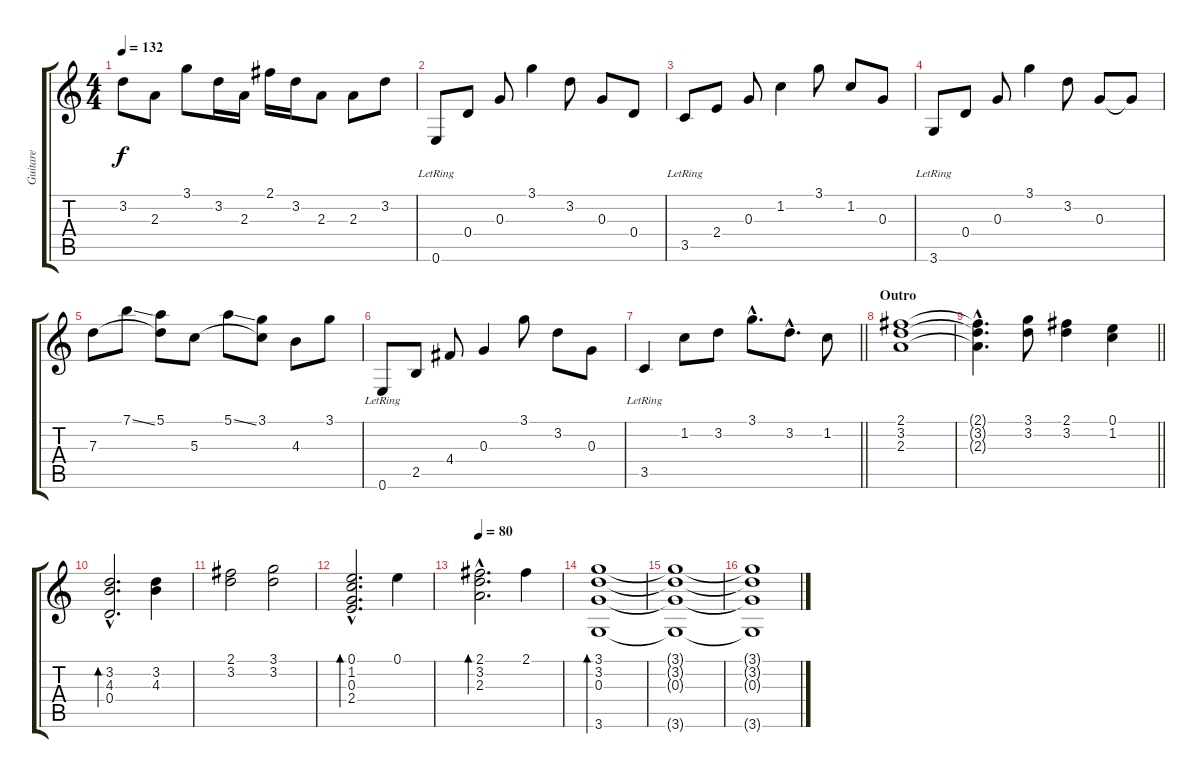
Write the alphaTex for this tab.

\track ("Guitare" "Guitare") {instrument acousticguitarnylon}
\staff {score tabs}
\tuning (E4 B3 G3 D3 A2 E2) {hide}
\ts (4 4)
\tempo 132
\clef g2
\ks c
3.2.8{dy f} 2.3.8 3.1.8 3.2.16 2.3.16 2.1.16 3.2.16 2.3.8 2.3.8 3.2.8 |
0.6{lr}.8 0.4.8 0.3.8 3.1.4 3.2.8 0.3.8 0.4.8 |
3.5{lr}.8 2.4.8 0.3.8 1.2.4 3.1.8 1.2.8 0.3.8 |
3.6{lr}.8 0.4.8 0.3.8 3.1.4 3.2.8 0.3.8 0.3{t}.8 |
7.3.8 7.1{ss}.8 (5.1 7.3{t}).8 5.3.8 5.1{ss}.8 (3.1 5.3{t}).8 4.3.8 3.1.8 |
0.6{lr}.8 2.5.8 4.4.8 0.3.4 3.1.8 3.2.8 0.3.8 |
\barLineRight lightlight
3.5{lr}.4 1.2.8 3.2.8 3.1{hac}.8{d} 3.2{hac}.8{d} 1.2.8 |
\section ("" "Outro")
(2.1 3.2 2.3).1 |
\barLineRight lightlight
(2.1{hac t} 3.2{hac t} 2.3{hac t}).4{d} (3.1 3.2).8 (2.1 3.2).4 (0.1 1.2).4 |
(3.2{hac} 4.3{hac} 0.4{hac}).2{d bd 480} (3.2 4.3).4 |
(2.1 3.2).2 (3.1 3.2).2 |
(0.1{hac} 1.2{hac} 0.3{hac} 2.4{hac}).2{d bd 480} 0.1.4 |
\tempo 80
(2.1{hac} 3.2{hac} 2.3{hac}).2{d bd 480} 2.1.4 |
(3.1 3.2 0.3 3.6).1{bd 480} |
(3.1{t} 3.2{t} 0.3{t} 3.6{t}).1 |
(3.1{t} 3.2{t} 0.3{t} 3.6{t}).1
